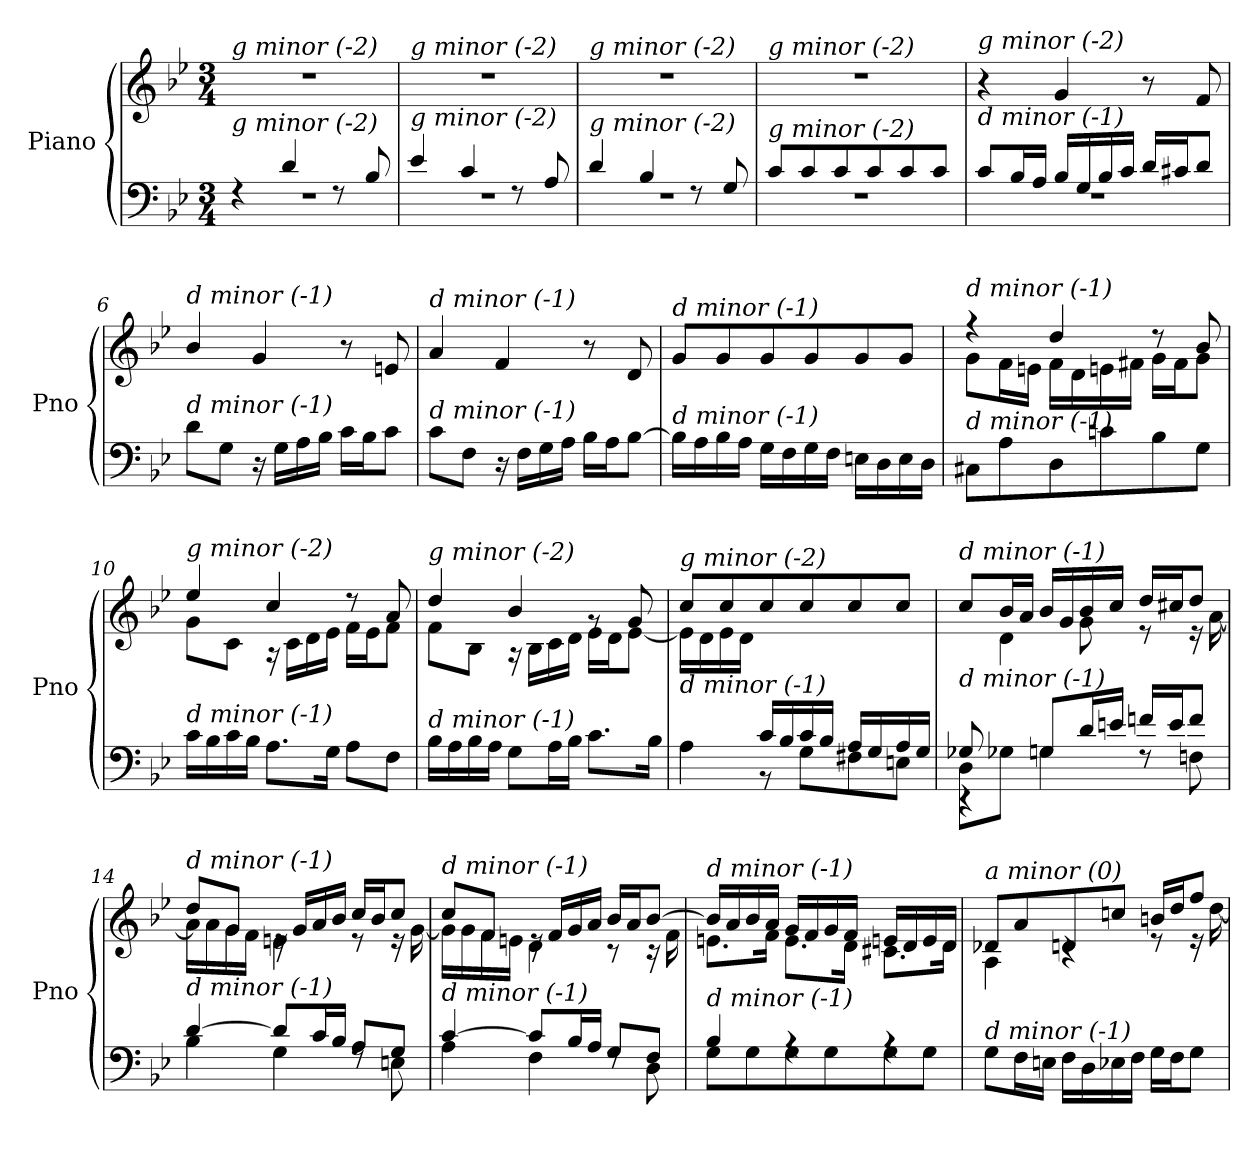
**kern	**kern
*part1	*part1
*staff2	*staff1
*I"Piano	*
*I'Pno	*
*clefF4	*clefG2
*k[b-e-]	*k[b-e-]
*M3/4	*M3/4
=1	=1
*^	*
!	!	!LO:TX:i:t=g minor (-2)
!LO:TX:i:t=g minor (-2)	!	!
4rF	2.rF	2.r
4d/	.	.
8rF	.	.
8B-/	.	.
=2	=2	=2
!	!	!LO:TX:i:t=g minor (-2)
!LO:TX:i:t=g minor (-2)	!	!
4e-/	2.rF	2.r
4c/	.	.
8rF	.	.
8A/	.	.
=3	=3	=3
!	!	!LO:TX:i:t=g minor (-2)
!LO:TX:i:t=g minor (-2)	!	!
4d/	2.rF	2.r
4B-/	.	.
8rF	.	.
8G/	.	.
=4	=4	=4
!	!	!LO:TX:i:t=g minor (-2)
!LO:TX:i:t=g minor (-2)	!	!
8c/L	2.rF	2.r
8c/	.	.
8c/	.	.
8c/	.	.
8c/	.	.
8c/J	.	.
=5	=5	=5
!	!	!LO:TX:i:t=g minor (-2)
!LO:TX:i:t=d minor (-1)	!	!
8c/L	2.rF	4r
16B-/L	.	.
16A/JJ	.	.
16B-/LL	.	4g/
16G/	.	.
16B-/	.	.
16c/JJ	.	.
16d/LL	.	8r
16c#X/J	.	.
8d/J	.	8f/
*v	*v	*
=6	=6
!	!LO:TX:i:t=d minor (-1)
!LO:TX:i:t=d minor (-1)	!
8d\L	4b-/
8G\J	.
16r	4g/
16G\LL	.
16A\	.
16B-\JJ	.
16c\LL	8r
16B-\J	.
8c\J	8en/
!!LO:LB:g=z
=7	=7
!	!LO:TX:i:t=d minor (-1)
!LO:TX:i:t=d minor (-1)	!
8c\L	4a/
8F\J	.
16r	4f/
16F\LL	.
16G\	.
16A\JJ	.
16B-\LL	8r
16A\J	.
[8B-\J	8d/
=8	=8
!	!LO:TX:i:t=d minor (-1)
!LO:TX:i:t=d minor (-1)	!
16B-\LL]	8g/L
16A\	.
16B-\	8g/
16A\JJ	.
16G\LL	8g/
16F\	.
16G\	8g/
16F\JJ	.
16En\LL	8g/
16D\	.
16E\	8g/J
16D\JJ	.
=9	=9
*	*^
!	!LO:TX:i:t=d minor (-1)	!
!LO:TX:i:t=d minor (-1)	!	!
8C#X\L	4r	8g\L
8A\	.	16f\L
.	.	16en\JJ
8D\	4dd/	16f\LL
.	.	16d\
8cn\	.	16en\
.	.	16f#X\JJ
8B-\	8r	16g\LL
.	.	16f#\J
8G\J	8b-/	8g\J
=10	=10	=10
!	!LO:TX:i:t=g minor (-2)	!
!LO:TX:i:t=d minor (-1)	!	!
16c\LL	4ee-/	8g\L
16B-\	.	.
16c\	.	8c\J
16B-\JJ	.	.
8.A\L	4cc/	16r
.	.	16c\LL
.	.	16d\
16G\Jk	.	16e-\JJ
8A\L	8r	16f\LL
.	.	16e-\J
8F\J	8a/	8f\J
!!LO:LB:g=z	!!
=11	=11	=11
!	!LO:TX:i:t=g minor (-2)	!
!LO:TX:i:t=d minor (-1)	!	!
16B-\LL	4dd/	8f\L
16A\	.	.
16B-\	.	8B-\J
16A\JJ	.	.
8G\L	4b-/	16r
.	.	16B-\LL
16A\L	.	16c\
16B-\JJ	.	16d\JJ
8.c\L	8rg	16e-\LL
.	.	16d\J
.	8g/	[8e-\J
16B-\Jk	.	.
=12	=12	=12
*^	*	*
!	!	!LO:TX:i:t=g minor (-2)	!
!LO:TX:i:t=d minor (-1)	!	!	!
4ryy	4A\	8cc/L	16e-\LL]
.	.	.	16d\
.	.	8cc/	16e-\
.	.	.	16d\JJ
16c/LL	8rBB	8cc/	2ryy
16B-/	.	.	.
16c/	8G\L	8cc/	.
16B-/JJ	.	.	.
16A/LL	8F#X\	8cc/	.
16G/	.	.	.
16A/	8En\J	8cc/J	.
16G/JJ	.	.	.
=13	=13	=13	=13
*	*^	*	*
!	!	!	!LO:TX:i:t=d minor (-1)	!
!LO:TX:i:t=d minor (-1)	!	!	!	!
8G-Xi/	8D\L	4rEE	8cc/L	8ryy
2ryy	8G-Xi\J	.	16b-/L	4d\
.	.	.	16a/JJ	.
.	8G/L	4G\	16b-/LL	.
.	.	.	16g/	.
.	16d/L	.	16b-/	8g\
.	16en/JJ	.	16cc/JJ	.
.	16fn/LL	8rF	16dd/LL	8r
.	16e/J	.	16cc#X/J	.
8ryy	8f/J	8Fn\	8dd/J	16r
.	.	.	.	[16a\
*	*v	*v	*	*
!!LO:LB:g=z	!!
=14	=14	=14	=14
!	!	!LO:TX:i:t=d minor (-1)	!
!LO:TX:i:t=d minor (-1)	!	!	!
[4d/	4B-\	8dd/L	16a\LL]
.	.	.	16a\
.	.	8g/J	16g\
.	.	.	16f\JJ
8d/L]	4G\	16re	4en\
.	.	16g/LL	.
16c/L	.	16a/	.
16B-/JJ	.	16b-/JJ	.
8A/L	8rF	16cc/LL	8r
.	.	16b-/J	.
8G/J	8En\	8cc/J	16r
.	.	.	[16g\
=15	=15	=15	=15
!	!	!LO:TX:i:t=d minor (-1)	!
!LO:TX:i:t=d minor (-1)	!	!	!
[4c/	4A\	8cc/L	16g\LL]
.	.	.	16g\
.	.	8f/J	16f\
.	.	.	16en\JJ
8c/L]	4F\	16re	4d\
.	.	16f/LL	.
16B-/L	.	16g/	.
16A/JJ	.	16a/JJ	.
8G/L	8rF	16b-/LL	8r
.	.	16a/J	.
8F/J	8D\	[8b-/J	16r
.	.	.	16f\
=16	=16	=16	=16
!	!	!LO:TX:i:t=d minor (-1)	!
!LO:TX:i:t=d minor (-1)	!	!	!
4B-/	8G\L	16b-/LL]	8.en\L
.	.	16a/	.
.	8G\	16b-/	.
.	.	16a/JJ	16f\Jk
4rA	8G\	16g/LL	8.e\L
.	.	16f/	.
.	8G\	16g/	.
.	.	16f/JJ	16d\Jk
4rA	8G\	16en/LL	8.c#X\L
.	.	16d/	.
.	8G\J	16e/	.
.	.	16d/JJ	16d\Jk
*v	*v	*	*
=17	=17	=17
!	!LO:TX:i:t=a minor (0)	!
!LO:TX:i:t=d minor (-1)	!	!
8G\L	8d-Xi/L	4A\
16F\L	8a/	.
16En\JJ	.	.
16F\LL	8d/	4rc
16D\	.	.
16E-X\	8ccn/J	.
16F\JJ	.	.
16G\LL	16bn/LL	8r
16F\J	16dd/J	.
8G\J	8ff/J	16r
.	.	[16dd\
*	*v	*v
=	=
*-	*-
